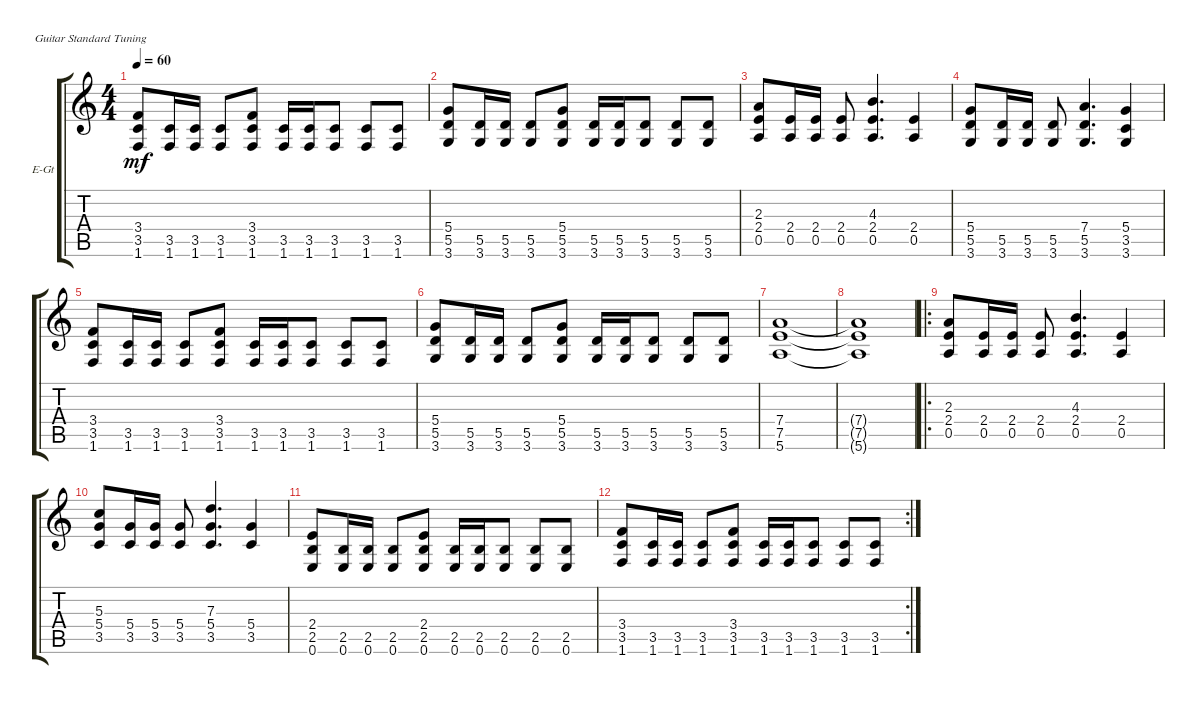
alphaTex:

\defaultSystemsLayout 4
\bracketExtendMode groupsimilarinstruments
\firstSystemTrackNameOrientation horizontal
\otherSystemsTrackNameOrientation horizontal
\track ("Leha" "E-Gt") {instrument distortionguitar}
\staff {score tabs}
\tuning (E4 B3 G3 D3 A2 E2)
\ts (4 4)
\tempo 60
\clef g2
\ks c
(1.6 3.5 3.4).8{dy mf} (1.6 3.5).16 (1.6 3.5).16 (1.6 3.5).8 (1.6 3.5 3.4).8 (1.6 3.5).16 (1.6 3.5).16 (1.6 3.5).8 (1.6 3.5).8 (1.6 3.5).8 |
(3.6 5.5 5.4).8 (3.6 5.5).16 (3.6 5.5).16 (3.6 5.5).8 (3.6 5.5 5.4).8 (3.6 5.5).16 (3.6 5.5).16 (3.6 5.5).8 (3.6 5.5).8 (3.6 5.5).8 |
(0.5 2.4 2.3).8 (0.5 2.4).16 (0.5 2.4).16 (0.5 2.4).8 (0.5 2.4 4.3).4{d} (0.5 2.4).4 |
(5.5 5.4 3.6).8 (5.5 3.6).16 (5.5 3.6).16 (5.5 3.6).8 (5.5 7.4 3.6).4{d} (3.5 3.6 5.4).4 |
(1.6 3.5 3.4).8 (1.6 3.5).16 (1.6 3.5).16 (1.6 3.5).8 (1.6 3.5 3.4).8 (1.6 3.5).16 (1.6 3.5).16 (1.6 3.5).8 (1.6 3.5).8 (1.6 3.5).8 |
(3.6 5.5 5.4).8 (3.6 5.5).16 (3.6 5.5).16 (3.6 5.5).8 (3.6 5.5 5.4).8 (3.6 5.5).16 (3.6 5.5).16 (3.6 5.5).8 (3.6 5.5).8 (3.6 5.5).8 |
(5.6 7.5 7.4).1 |
(5.6{t} 7.5{t} 7.4{t}).1 |
\ro
(0.5 2.4 2.3).8 (0.5 2.4).16 (0.5 2.4).16 (0.5 2.4).8 (0.5 2.4 4.3).4{d} (0.5 2.4).4 |
(3.5 5.4 5.3).8 (3.5 5.4).16 (3.5 5.4).16 (3.5 5.4).8 (3.5 5.4 7.3).4{d} (3.5 5.4).4 |
(0.6 2.5 2.4).8 (0.6 2.5).16 (0.6 2.5).16 (0.6 2.5).8 (0.6 2.5 2.4).8 (0.6 2.5).16 (0.6 2.5).16 (0.6 2.5).8 (0.6 2.5).8 (0.6 2.5).8 |
\rc 2
(1.6 3.5 3.4).8 (1.6 3.5).16 (1.6 3.5).16 (1.6 3.5).8 (1.6 3.5 3.4).8 (1.6 3.5).16 (1.6 3.5).16 (1.6 3.5).8 (1.6 3.5).8 (1.6 3.5).8
